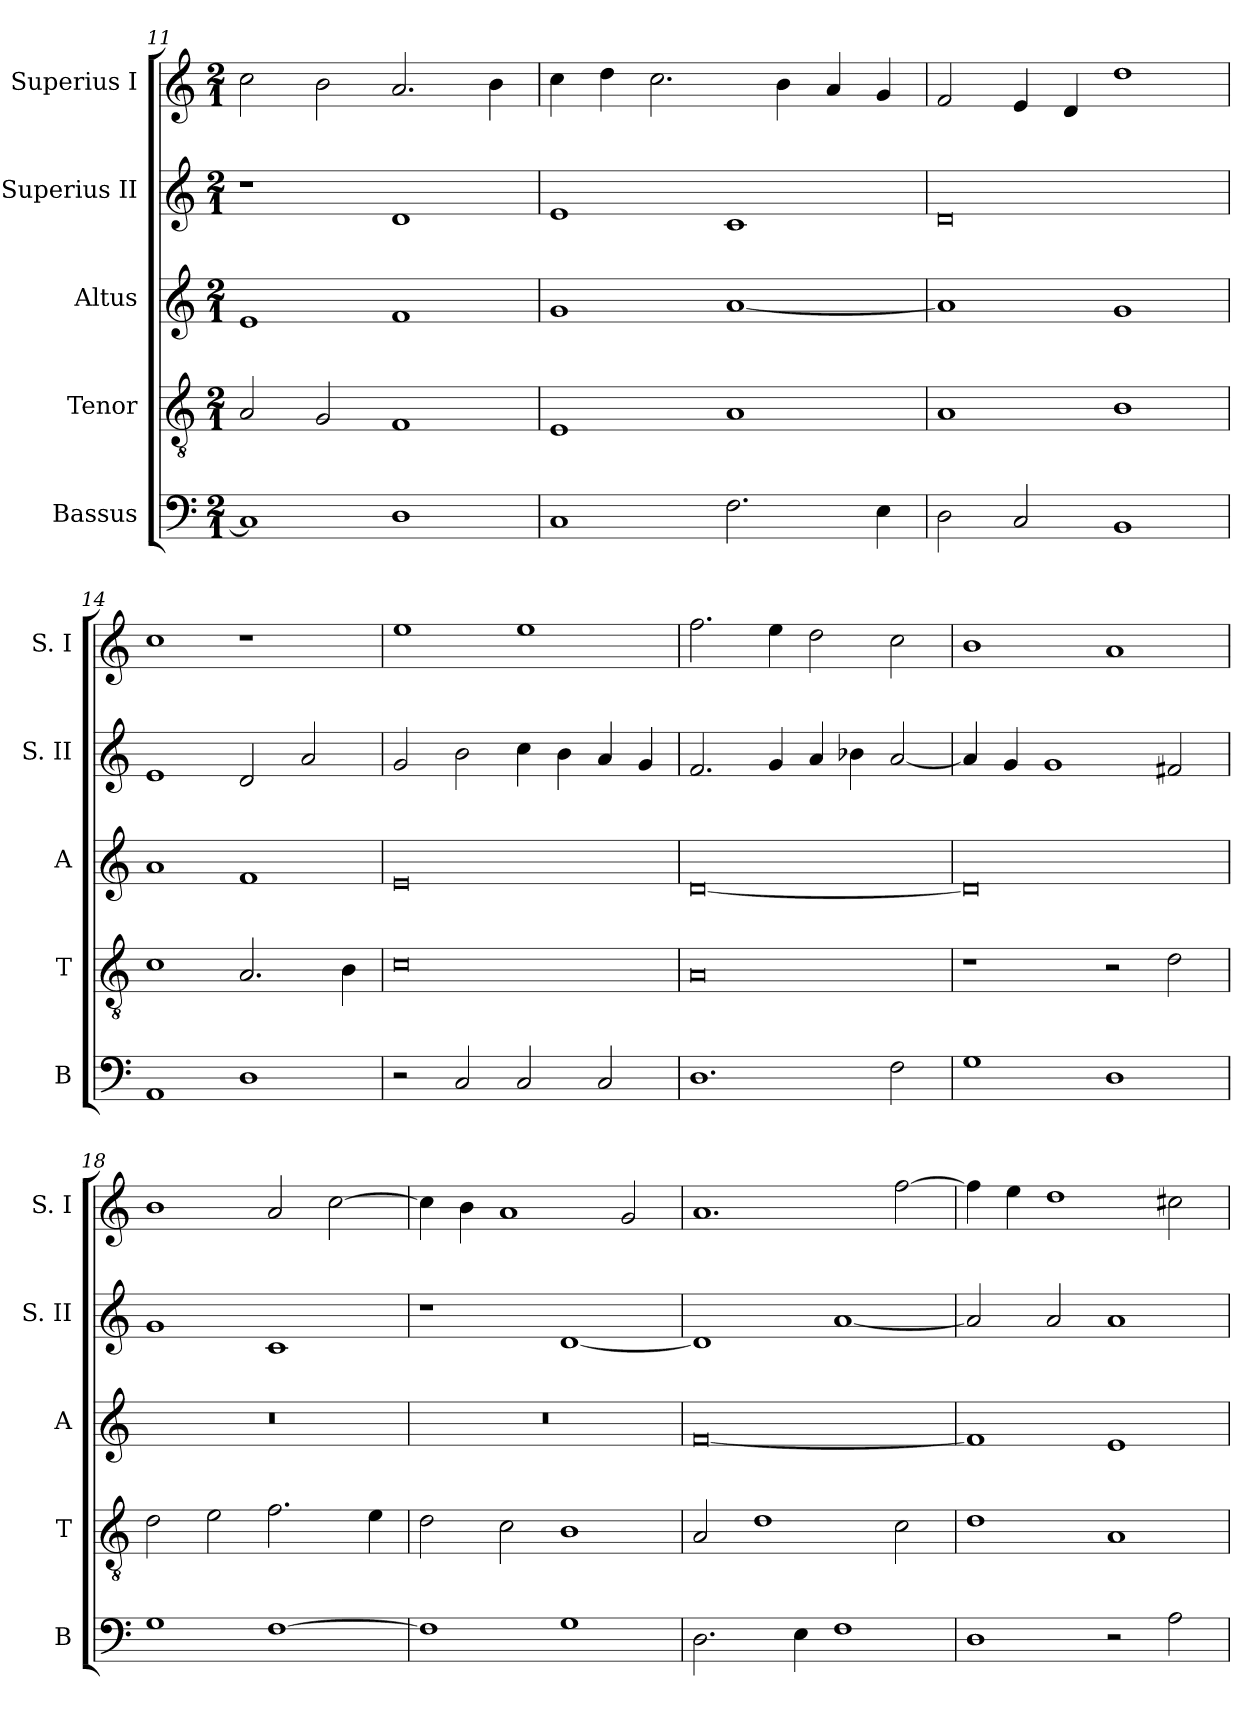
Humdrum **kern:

**kern	**kern	**kern	**kern	**kern
*part5	*part4	*part3	*part2	*part1
*staff5	*staff4	*staff3	*staff2	*staff1
*I"Bassus	*I"Tenor	*I"Altus	*I"Superius II	*I"Superius I
*I'B	*I'T	*I'A	*I'S. II	*I'S. I
*clefF4	*clefGv2	*clefG2	*clefG2	*clefG2
*k[]	*k[]	*k[]	*k[]	*k[]
*C:	*C:	*C:	*C:	*C:
*M2/1	*M2/1	*M2/1	*M2/1	*M2/1
=11	=11	=11	=11	=11
1C]	2A	1e	1r	2cc
.	2G	.	.	2b
1D	1F	1f	1d	2.a
.	.	.	.	4b
=12	=12	=12	=12	=12
1C	1E	1g	1e	4cc
.	.	.	.	4dd
.	.	.	.	2.cc
2.F	1A	[1a	1c	.
.	.	.	.	4b
.	.	.	.	4a
4E	.	.	.	4g
=13	=13	=13	=13	=13
2D	1A	1a]	0d	2f
2C	.	.	.	4e
.	.	.	.	4d
1BB	1B	1g	.	1dd
=14	=14	=14	=14	=14
1AA	1c	1a	1e	1cc
1D	2.A	1f	2d	1r
.	.	.	2a	.
.	4B	.	.	.
=15	=15	=15	=15	=15
2r	0c	0e	2g	1ee
2C	.	.	2b	.
2C	.	.	4cc	1ee
.	.	.	4b	.
2C	.	.	4a	.
.	.	.	4g	.
=16	=16	=16	=16	=16
1.D	0A	[0d	2.f	2.ff
.	.	.	4g	4ee
.	.	.	4a	2dd
.	.	.	4b-X	.
2F	.	.	[2a	2cc
=17	=17	=17	=17	=17
1G	1r	0d]	4a]	1b
.	.	.	4g	.
.	.	.	1g	.
1D	2r	.	.	1a
.	2d	.	2f#X	.
=18	=18	=18	=18	=18
1G	2d	0r	1g	1b
.	2e	.	.	.
[1F	2.f	.	1c	2a
.	.	.	.	[2cc
.	4e	.	.	.
=19	=19	=19	=19	=19
1F]	2d	0r	1r	4cc]
.	.	.	.	4b
.	2c	.	.	1a
1G	1B	.	[1d	.
.	.	.	.	2g
=20	=20	=20	=20	=20
2.D	2A	[0f	1d]	1.a
.	1d	.	.	.
4E	.	.	.	.
1F	.	.	[1a	.
.	2c	.	.	[2ff
=21	=21	=21	=21	=21
1D	1d	1f]	2a]	4ff]
.	.	.	.	4ee
.	.	.	2a	1dd
2r	1A	1e	1a	.
2A	.	.	.	2cc#X
=	=	=	=	=
*-	*-	*-	*-	*-
